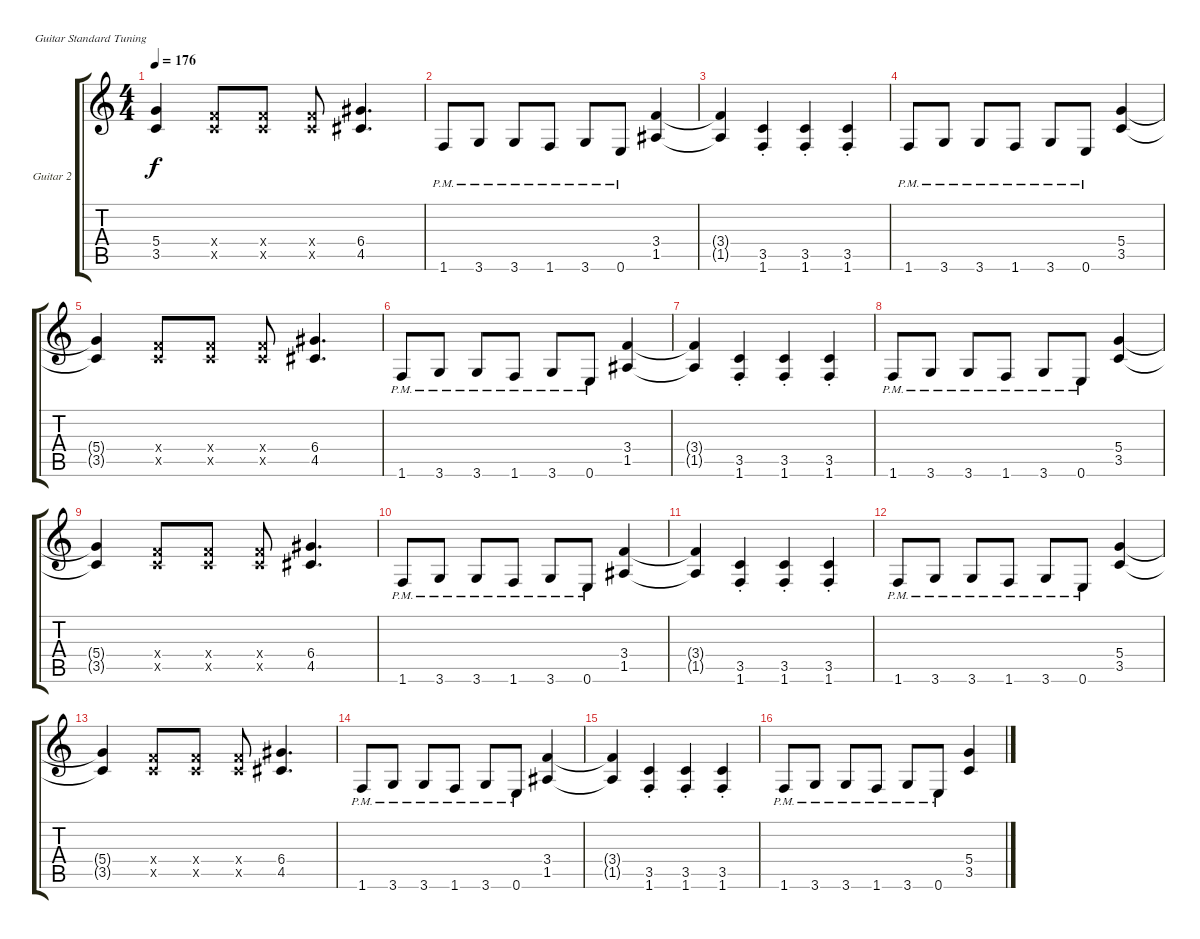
\bracketExtendMode groupsimilarinstruments
\firstSystemTrackNameOrientation horizontal
\otherSystemsTrackNameOrientation horizontal
\track ("Guitar 2" "Guitar 2") {instrument distortionguitar}
\staff {score tabs}
\tuning (E4 B3 G3 D3 A2 E2)
\ts (4 4)
\tempo 176
\clef g2
\scale
0.333333
\ks c
(5.4{t} 3.5{t}).4{dy f} (3.4{x} 3.5{x}).8 (3.4{x} 3.5{x}).8 (3.4{x} 3.5{x}).8 (6.4 4.5).4{d} |
\scale
0.333333 1.6{pm}.8 3.6{pm}.8 3.6{pm}.8 1.6{pm}.8 3.6{pm}.8 0.6{pm}.8 (3.4 1.5).4 |
\scale
0.333333 (3.4{t} 1.5{t}).4 (3.5{st} 1.6{st}).4 (3.5{st} 1.6{st}).4 (3.5{st} 1.6{st}).4 |
\scale
0.333333 1.6{pm}.8 3.6{pm}.8 3.6{pm}.8 1.6{pm}.8 3.6{pm}.8 0.6{pm}.8 (5.4 3.5).4 |
\scale
0.333333 (5.4{t} 3.5{t}).4 (3.4{x} 3.5{x}).8 (3.4{x} 3.5{x}).8 (3.4{x} 3.5{x}).8 (6.4 4.5).4{d} |
\scale
0.333333 1.6{pm}.8 3.6{pm}.8 3.6{pm}.8 1.6{pm}.8 3.6{pm}.8 0.6{pm}.8 (3.4 1.5).4 |
\scale
0.333333 (3.4{t} 1.5{t}).4 (3.5{st} 1.6{st}).4 (3.5{st} 1.6{st}).4 (3.5{st} 1.6{st}).4 |
\scale
0.333333 1.6{pm}.8 3.6{pm}.8 3.6{pm}.8 1.6{pm}.8 3.6{pm}.8 0.6{pm}.8 (5.4 3.5).4 |
\scale
0.333333 (5.4{t} 3.5{t}).4 (3.4{x} 3.5{x}).8 (3.4{x} 3.5{x}).8 (3.4{x} 3.5{x}).8 (6.4 4.5).4{d} |
\scale
0.333333 1.6{pm}.8 3.6{pm}.8 3.6{pm}.8 1.6{pm}.8 3.6{pm}.8 0.6{pm}.8 (3.4 1.5).4 |
\scale
0.333333 (3.4{t} 1.5{t}).4 (3.5{st} 1.6{st}).4 (3.5{st} 1.6{st}).4 (3.5{st} 1.6{st}).4 |
\scale
0.333333 1.6{pm}.8 3.6{pm}.8 3.6{pm}.8 1.6{pm}.8 3.6{pm}.8 0.6{pm}.8 (5.4 3.5).4 |
\scale
0.333333 (5.4{t} 3.5{t}).4 (3.4{x} 3.5{x}).8 (3.4{x} 3.5{x}).8 (3.4{x} 3.5{x}).8 (6.4 4.5).4{d} |
\scale
0.333333 1.6{pm}.8 3.6{pm}.8 3.6{pm}.8 1.6{pm}.8 3.6{pm}.8 0.6{pm}.8 (3.4 1.5).4 |
\scale
0.333333 (3.4{t} 1.5{t}).4 (3.5{st} 1.6{st}).4 (3.5{st} 1.6{st}).4 (3.5{st} 1.6{st}).4 |
1.6{pm}.8 3.6{pm}.8 3.6{pm}.8 1.6{pm}.8 3.6{pm}.8 0.6{pm}.8 (5.4 3.5).4
